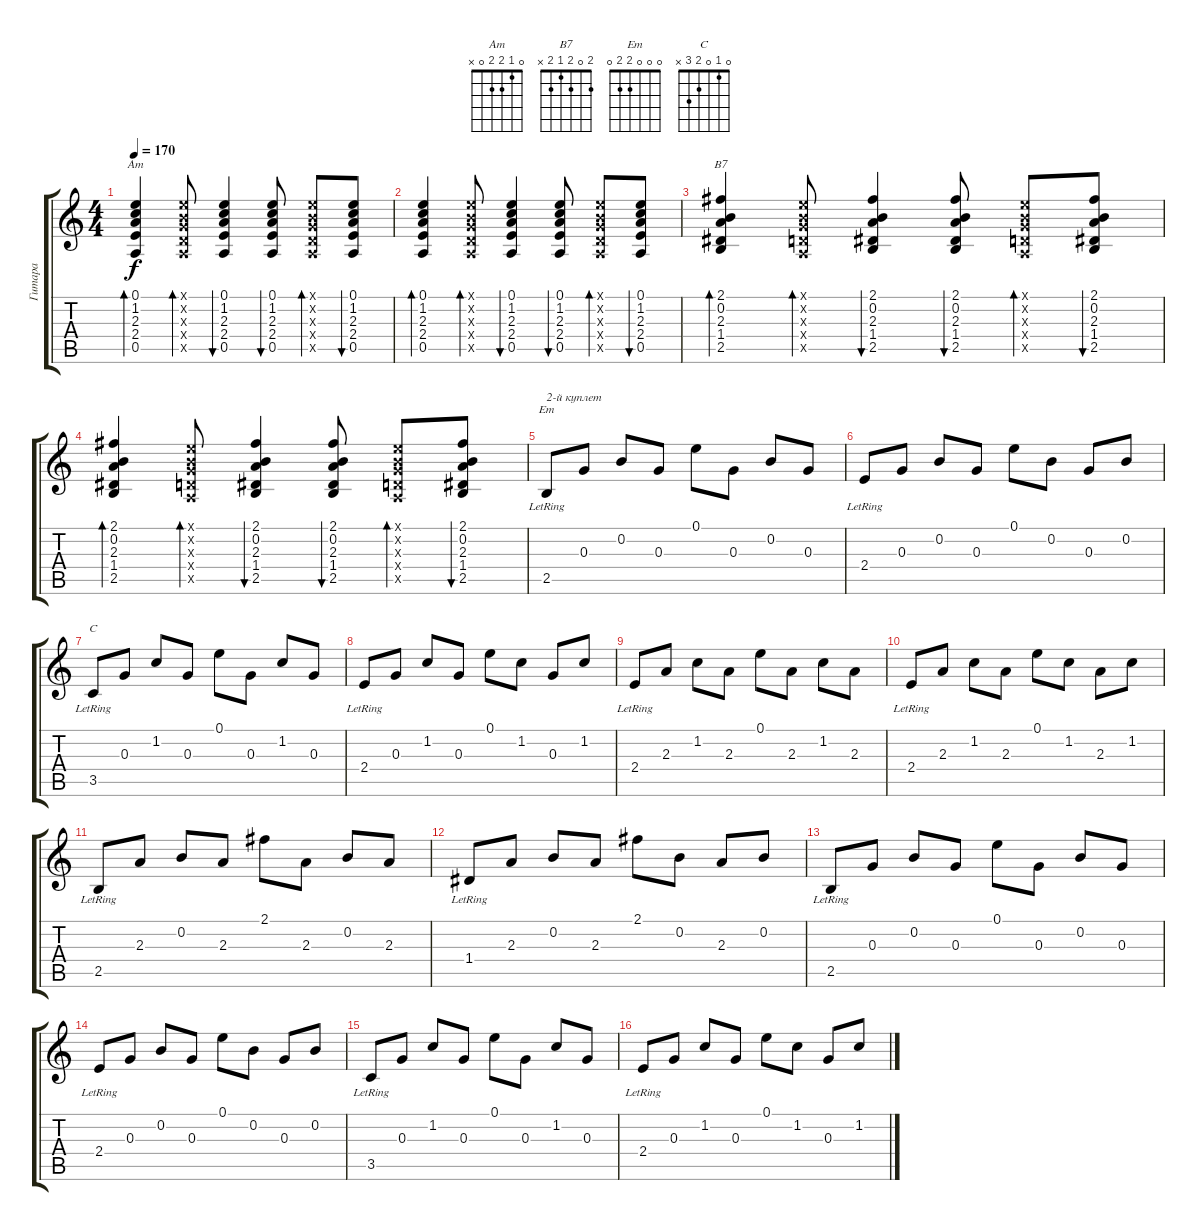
\track ("Гитара" "Гитара") {instrument acousticguitarsteel}
\staff {score tabs}
\tuning (E4 B3 G3 D3 A2 E2) {hide}
\chord ("Am" 0 1 2 2 0 x)
\chord ("B7" 2 0 2 1 2 x)
\chord ("Em" 0 0 0 2 2 0)
\chord ("C" 0 1 0 2 3 x)
\ts (4 4)
\tempo 170
\clef g2
\ks c
(0.1 1.2 2.3 2.4 0.5).4{bd 60 ch "Am" dy f} (0.1{x} 0.2{x} 0.3{x} 0.4{x} 0.5{x}).8{bd 60} (0.1 1.2 2.3 2.4 0.5).4{bu 60} (0.1 1.2 2.3 2.4 0.5).8{bu 60} (0.1{x} 0.2{x} 0.3{x} 0.4{x} 0.5{x}).8{bd 60} (0.1 1.2 2.3 2.4 0.5).8{bu 60} |
(0.1 1.2 2.3 2.4 0.5).4{bd 60} (0.1{x} 0.2{x} 0.3{x} 0.4{x} 0.5{x}).8{bd 60} (0.1 1.2 2.3 2.4 0.5).4{bu 60} (0.1 1.2 2.3 2.4 0.5).8{bu 60} (0.1{x} 0.2{x} 0.3{x} 0.4{x} 0.5{x}).8{bd 60} (0.1 1.2 2.3 2.4 0.5).8{bu 60} |
(2.1 0.2 2.3 1.4 2.5).4{bd 60 ch "B7"} (0.1{x} 0.2{x} 0.3{x} 0.4{x} 0.5{x}).8{bd 60} (2.1 0.2 2.3 1.4 2.5).4{bu 60} (2.1 0.2 2.3 1.4 2.5).8{bu 60} (0.1{x} 0.2{x} 0.3{x} 0.4{x} 0.5{x}).8{bd 60} (2.1 0.2 2.3 1.4 2.5).8{bu 60} |
(2.1 0.2 2.3 1.4 2.5).4{bd 60} (0.1{x} 0.2{x} 0.3{x} 0.4{x} 0.5{x}).8{bd 60} (2.1 0.2 2.3 1.4 2.5).4{bu 60} (2.1 0.2 2.3 1.4 2.5).8{bu 60} (0.1{x} 0.2{x} 0.3{x} 0.4{x} 0.5{x}).8{bd 60} (2.1 0.2 2.3 1.4 2.5).8{bu 60} |
2.5{lr}.8{ch "Em" txt "2-й куплет"} 0.3.8 0.2.8 0.3.8 0.1.8 0.3.8 0.2.8 0.3.8 |
2.4{lr}.8 0.3.8 0.2.8 0.3.8 0.1.8 0.2.8 0.3.8 0.2.8 |
3.5{lr}.8{ch "C"} 0.3.8 1.2.8 0.3.8 0.1.8 0.3.8 1.2.8 0.3.8 |
2.4{lr}.8 0.3.8 1.2.8 0.3.8 0.1.8 1.2.8 0.3.8 1.2.8 |
2.4{lr}.8 2.3.8 1.2.8 2.3.8 0.1.8 2.3.8 1.2.8 2.3.8 |
2.4{lr}.8 2.3.8 1.2.8 2.3.8 0.1.8 1.2.8 2.3.8 1.2.8 |
2.5{lr}.8 2.3.8 0.2.8 2.3.8 2.1.8 2.3.8 0.2.8 2.3.8 |
1.4{lr}.8 2.3.8 0.2.8 2.3.8 2.1.8 0.2.8 2.3.8 0.2.8 |
2.5{lr}.8 0.3.8 0.2.8 0.3.8 0.1.8 0.3.8 0.2.8 0.3.8 |
2.4{lr}.8 0.3.8 0.2.8 0.3.8 0.1.8 0.2.8 0.3.8 0.2.8 |
3.5{lr}.8 0.3.8 1.2.8 0.3.8 0.1.8 0.3.8 1.2.8 0.3.8 |
2.4{lr}.8 0.3.8 1.2.8 0.3.8 0.1.8 1.2.8 0.3.8 1.2.8
